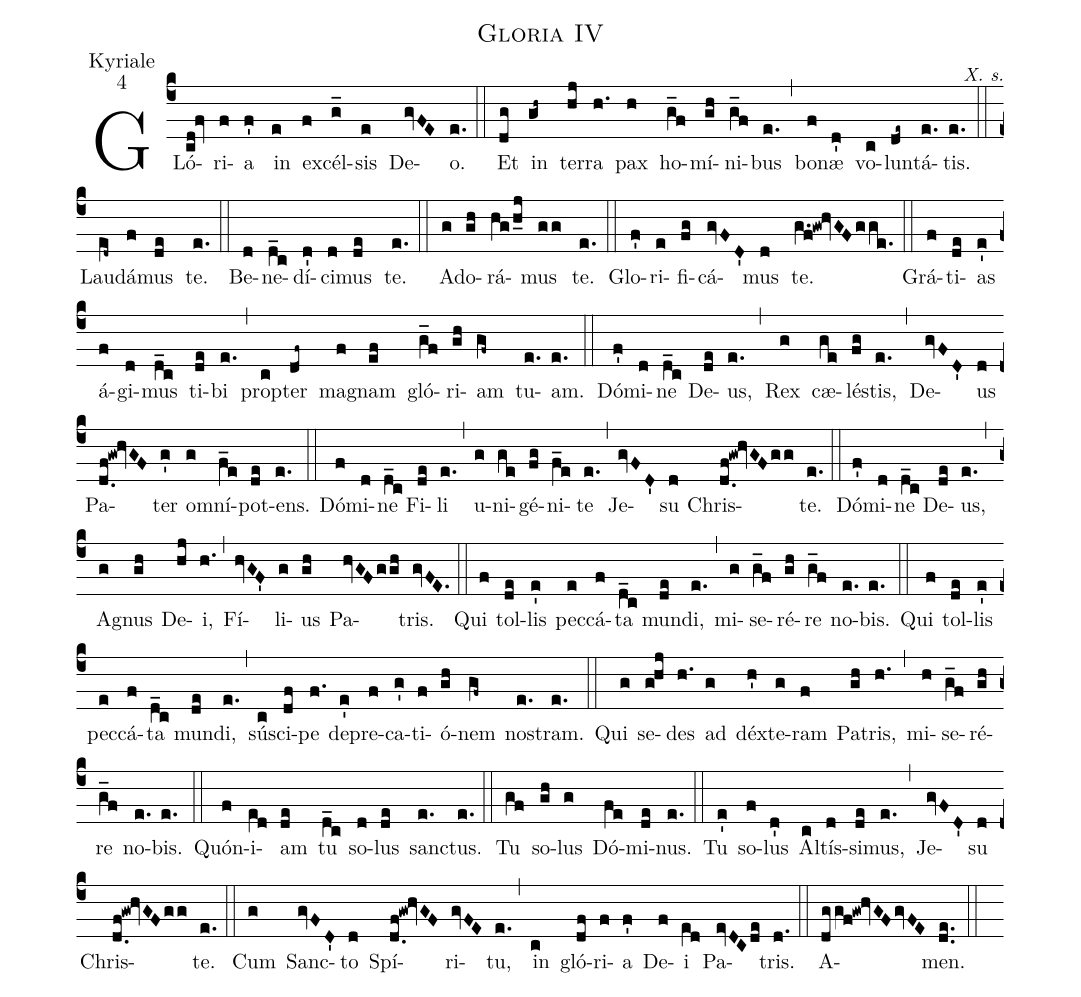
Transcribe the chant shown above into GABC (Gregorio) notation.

name:Gloria IV;
office-part:Kyriale;
mode:4;
commentary:X. s.;
%%
(c4) GLó(cd!fv)ri(f)a(f') in(e) ex(f)cél(g_)sis(e) De(gvFE)o.(e.) (::)
Et(dg) in(gh~) ter(hj)ra(h.) pax(h) ho(g_f)mí(gh)ni(g_f)bus(e.) (,) bo(f)næ(d') vo(c)lun(de~)tá(e.)tis.(e.) (::)
Lau(e[ll:1]d~)dá(f)mus(de) te.(e.) (::)
Be(d)ne(d_c)dí(d')ci(d)mus(de) te.(e.) (::)
Ad(g)o(gh)rá(hg/h_j)mus(gg) te.(e.) (::)
Glo(f')ri(e)fi(fg)cá(gvFD')mus(d) te.(g.f!gw!hvGFgge.) (::)
Grá(f)ti(de)as(e') á(f)gi(d)mus(d_c) ti(de)bi(e.) (,) prop(c)ter(df~) ma(f)gnam(ef) gló(g_f)ri(gh)am(gf~) tu(e.)am.(e.) (::)
Dó(f')mi(d)ne(d_c) De(de)us,(e.) (,) Rex(g) cæ(ge)lés(fg)tis,(e.) (,) De(gvFD')us(d) Pa(d.0f!gw!hvGF)ter(g') om(g)ní(f_e)pot(de)ens.(e.) (::)
Dó(f)mi(d)ne(d_c) Fi(de)li(e.) (,) u(g)ni(ge)gé(fg)ni(f_e)te(e.) (,) Je(gvFD')su(d) Chris(d.0f!gw!hvGFgg)te.(e.) (::)
Dó(f')mi(d)ne(d_c) De(de)us,(e.) (,) A(g)gnus(gh) De(hj)i,(h.) (,) Fí(hvGF')li(g)us(gh) Pa(hvGFggh)tris.(gvFE.) (::)
Qui(f) tol(de)lis(e') pec(e)cá(f)ta(d_c) mun(de)di,(e.) (,) mi(g)se(g_f)ré(gh)re(g_f) no(e.)bis.(e.) (::)
Qui(f) tol(de)lis(e') pec(e)cá(f)ta(d_c) mun(de)di,(e.) (,) sú(c)sci(df)pe(f.) de(e')pre(f)ca(g')ti(f)ó(gh)nem(gf~) nos(e.)tram.(e.) (::)
Qui(g) se(ghj)des(h.) ad(g) déx(h')te(g)ram(f) Pa(gh)tris,(h.) (,) mi(h)se(g_f)ré(gh)re(g_f) no(e.)bis.(e.) (::)
Quón(f)i(e[ll:1]d)am(de) tu(d_c) so(d)lus(de) sanc(e.)tus.(e.) (::)
Tu(gf) so(gh)lus(g) Dó(fe)mi(de)nus.(e.) (::)
Tu(e') so(f)lus(d') Al(c)tís(d)si(de)mus,(e.) (,) Je(gvFD')su(d) Chris(d.0f!gw!hvGFgg)te.(e.) (::)
Cum(g) Sanc(gvFD')to(d) Spí(d.0f!gw!hvGF)ri(gvFE)tu,(e.) (,) in(c) gló(df)ri(f)a(f') De(f)i(e[ll:1]d) Pa(evDCde)tris.(d.) (::)
A(dggf!gw!hvGFgvFE)men.(de..) (::)
